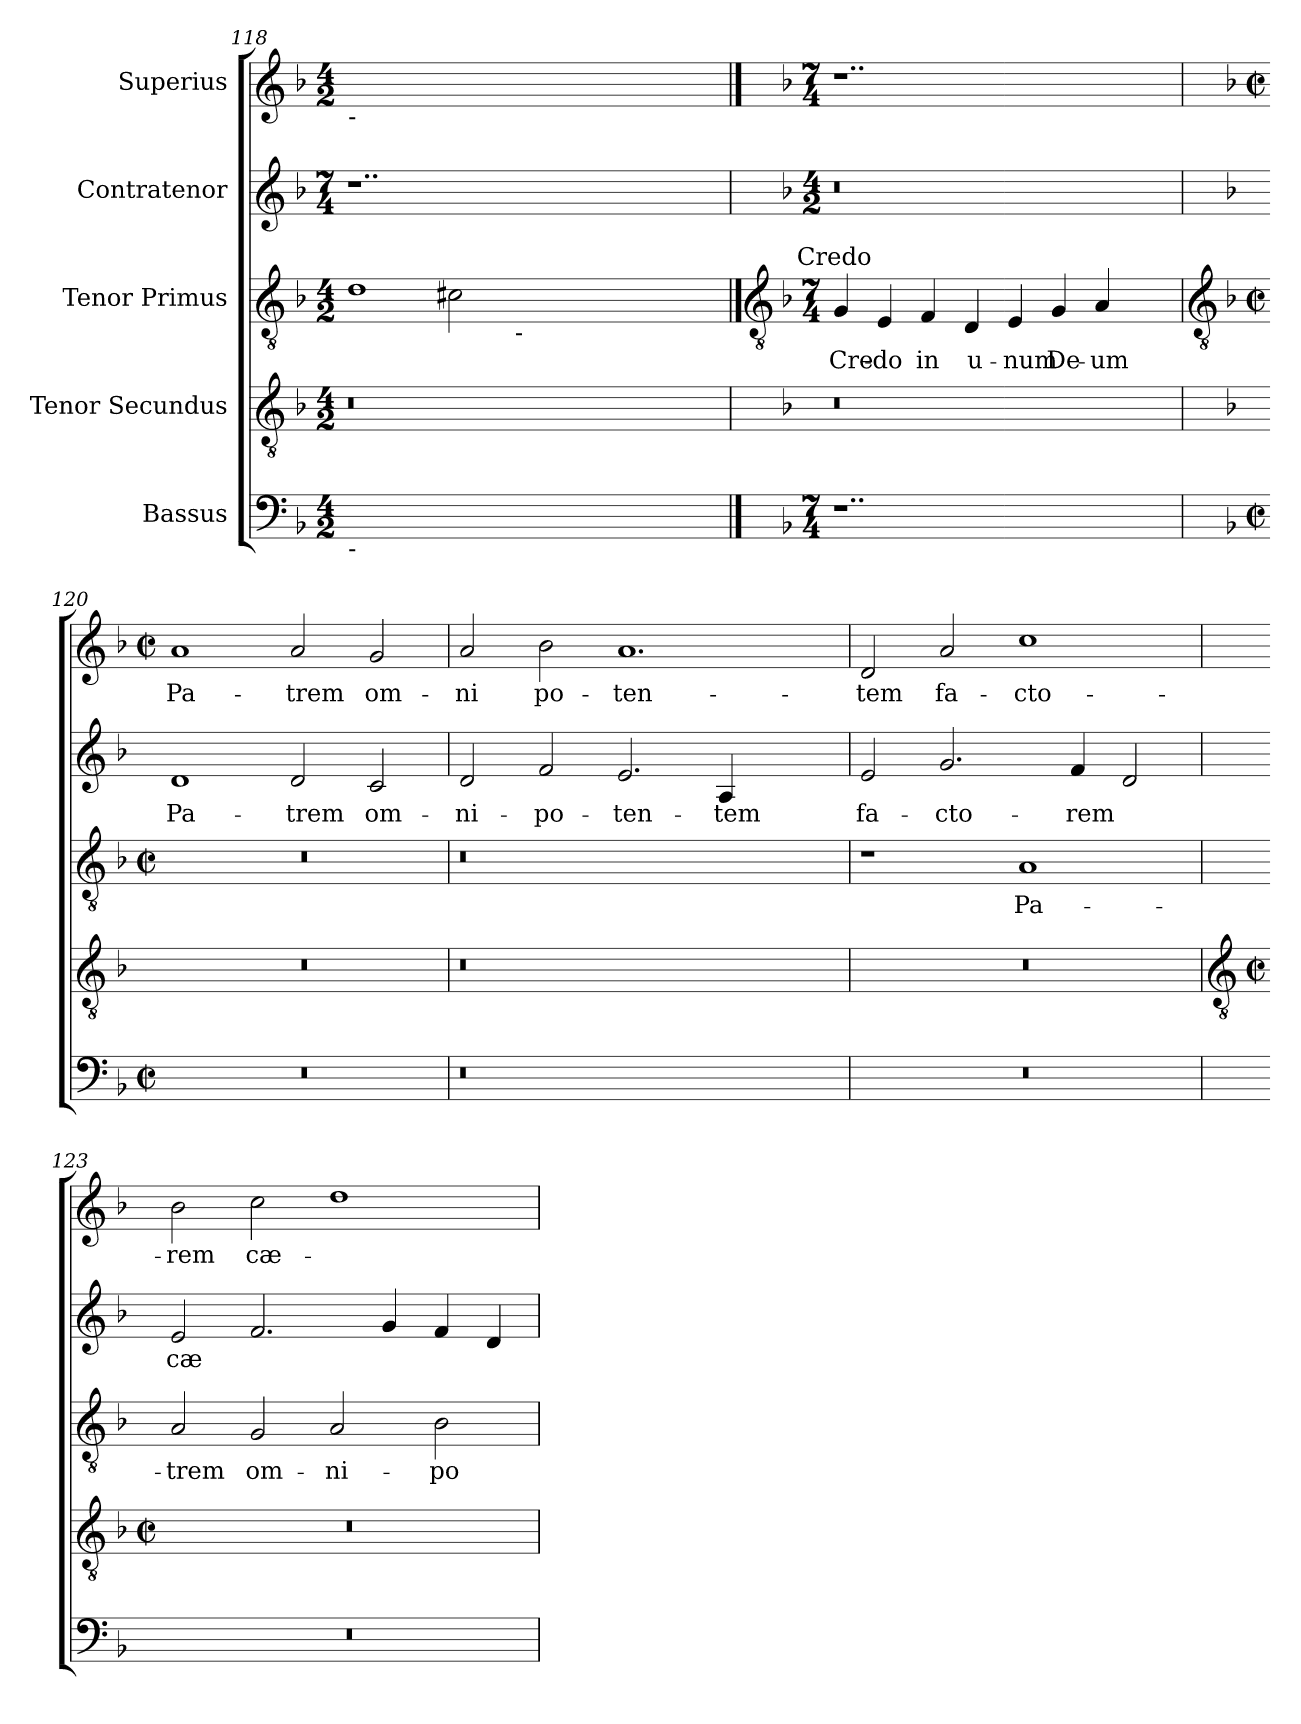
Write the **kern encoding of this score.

**kern	**text	**kern	**kern	**text	**kern	**text	**kern	**text
*part5	*part5	*part4	*part3	*part3	*part2	*part2	*part1	*part1
*staff5	*staff5	*staff4	*staff3	*staff3	*staff2	*staff2	*staff1	*staff1
*I"Bassus	*	*I"Tenor Secundus	*I"Tenor Primus	*	*I"Contratenor	*	*I"Superius	*
!!LO:LB:g=z
*clefF4	*	*clefGv2	*clefGv2	*	*clefG2	*	*clefG2	*
*k[b-]	*	*k[b-]	*k[b-]	*	*k[b-]	*	*k[b-]	*
*F:	*	*F:	*F:	*	*F:	*	*F:	*
*M4/2	*	*M4/2	*M4/2	*	*M7/4	*	*M4/2	*
=118A	=118A	=118A	=118A	=118A	=118A	=118A	=118A	=118A
!	!	!	!	!	!	!	!LO:TX:b:t=-	!
!LO:TX:b:t=-	!	!	!	!	!	!	!	!
!	!LO:LY:b	!	!	!	!	!	!	!LO:LY:b
0Dyy	-men.	0r	1d	.	1..r	.	0ayy	-men.
.	.	.	2c#X	.	.	.	.	.
!	!	!	!LO:TX:b:t=-	!	!	!	!	!
!	!	!	!	!LO:LY:b	!	!	!	!
.	.	.	0dyy	-men.	.	.	.	.
.	.	.	.	.	1..ryy	.	.	.
1.ryy	.	1.ryy	.	.	.	.	1.ryy	.
!!LO:LB:g=z
==119	==119	=119	==119	==119	=119	==119	==119	==119
*	*	*	*clefGv2	*	*	*	*	*
*	*	*	*	*	*k[b-]	*	*	*
*	*	*	*	*	*F:	*	*	*
*M7/4	*	*	*M7/4	*	*M4/2	*	*M7/4	*
!	!	!	!LO:TX:a:cj:t=Credo	!	!	!	!	!
!	!	!	!	!LO:LY:b	!	!	!	!
1..r	.	0r	4G	Cre-	0r	.	1..r	.
!	!	!	!	!LO:LY:b	!	!	!	!
.	.	.	4E	-do	.	.	.	.
!	!	!	!	!LO:LY:b	!	!	!	!
.	.	.	4F	in	.	.	.	.
!	!	!	!	!LO:LY:b	!	!	!	!
.	.	.	4D	u-	.	.	.	.
!	!	!	!	!LO:LY:b	!	!	!	!
.	.	.	4E	-num	.	.	.	.
!	!	!	!	!LO:LY:b	!	!	!	!
.	.	.	4G	De-	.	.	.	.
!	!	!	!	!LO:LY:b	!	!	!	!
.	.	.	4A	-um	.	.	.	.
4ryy	.	.	4ryy	.	.	.	4ryy	.
!!LO:LB:g=z
=120	=120	=120	=120	=120	=120	=120	=120	=120
*	*	*	*clefGv2	*	*	*	*	*
*k[b-]	*	*	*	*	*	*	*k[b-]	*
*F:	*	*	*	*	*	*	*F:	*
*M4/2	*	*	*M4/2	*	*	*	*M4/2	*
*met(c|)	*	*	*met(c|)	*	*	*	*met(c|)	*
!	!	!	!	!	!	!LO:LY:b	!	!LO:LY:b
0r	.	0r	0r	.	1d	Pa-	1a	Pa-
!	!	!	!	!	!	!LO:LY:b	!	!LO:LY:b
.	.	.	.	.	2d	-trem	2a	-trem
!	!	!	!	!	!	!LO:LY:b	!	!LO:LY:b
.	.	.	.	.	2c	om-	2g	om-
=121	=121	=121	=121	=121	=121	=121	=121	=121
!	!	!	!	!	!	!LO:LY:b	!	!LO:LY:b
0r	.	0r	0r	.	2d	-ni-	2a	-ni
!	!	!	!	!	!	!LO:LY:b	!	!LO:LY:b
.	.	.	.	.	2f	-po-	2b-	po-
!	!	!	!	!	!	!LO:LY:b	!	!LO:LY:b
.	.	.	.	.	2.e	-ten-	1.a	-ten-
!	!	!	!	!	!	!LO:LY:b	!	!
.	.	.	.	.	4A	-tem	.	.
2ryy	.	2ryy	2ryy	.	2ryy	.	.	.
=122	=122	=122	=122	=122	=122	=122	=122	=122
!	!	!	!	!	!	!LO:LY:b	!	!LO:LY:b
0r	.	0r	1r	.	2e	fa-	2d	-tem
!	!	!	!	!	!	!LO:LY:b	!	!LO:LY:b
.	.	.	.	.	2.g	-cto-	2a	fa-
!	!	!	!	!LO:LY:b	!	!	!	!LO:LY:b
.	.	.	1A	Pa-	.	.	1cc	-cto-
!	!	!	!	!	!	!LO:LY:b	!	!
.	.	.	.	.	4f	-rem	.	.
.	.	.	.	.	2d	.	.	.
!!LO:LB:g=z
=123	=123	=123	=123	=123	=123	=123	=123	=123
*	*	*clefGv2	*	*	*	*	*	*
*	*	*M4/2	*	*	*	*	*	*
*	*	*met(c|)	*	*	*	*	*	*
!	!	!	!	!LO:LY:b	!	!LO:LY:b	!	!LO:LY:b
0r	.	0r	2A	-trem	2e	cæ	2b-	-rem
!	!	!	!	!LO:LY:b	!	!	!	!LO:LY:b
.	.	.	2G	om-	2.f	.	2cc	cæ-
!	!	!	!	!LO:LY:b	!	!	!	!
.	.	.	2A	-ni-	.	.	1dd	.
.	.	.	.	.	4g	.	.	.
!	!	!	!	!LO:LY:b	!	!	!	!
.	.	.	2B-	-po-	4f	.	.	.
.	.	.	.	.	4d	.	.	.
=	=	=	=	=	=	=	=	=
*-	*-	*-	*-	*-	*-	*-	*-	*-
